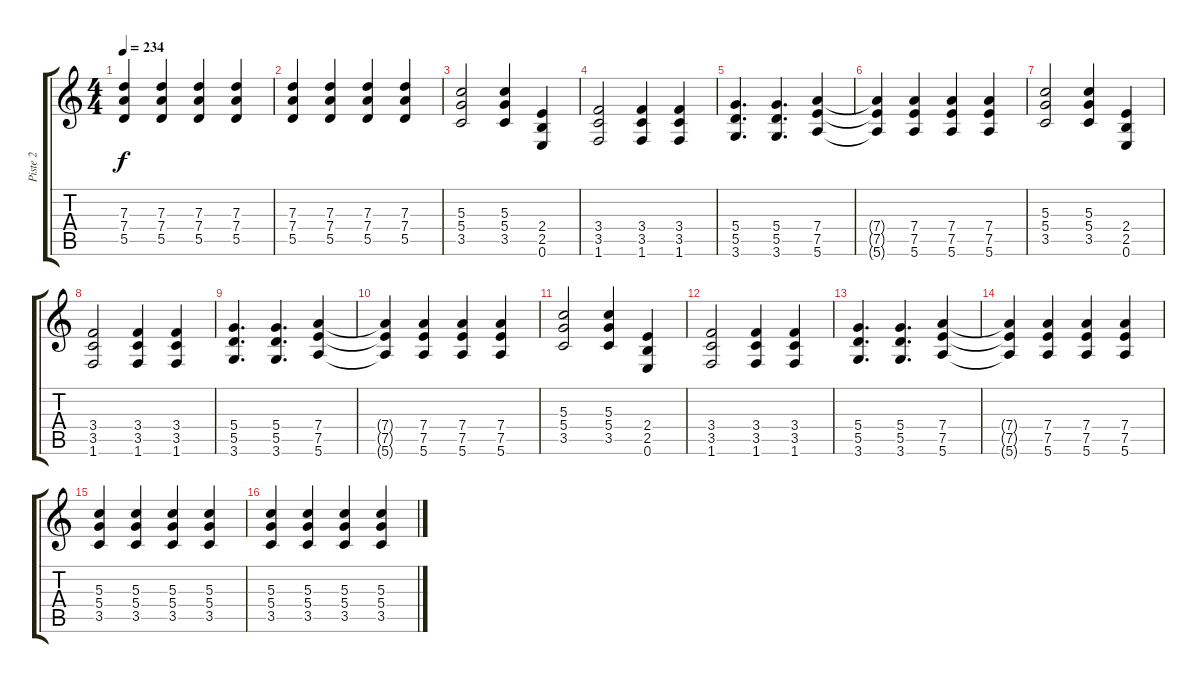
\track ("Piste 2" "Piste 2") {instrument distortionguitar}
\staff {score tabs}
\tuning (E4 B3 G3 D3 A2 E2) {hide}
\ts (4 4)
\tempo 234
\clef g2
\ks c
(7.3 7.4 5.5).4{dy f} (7.3 7.4 5.5).4 (7.3 7.4 5.5).4 (7.3 7.4 5.5).4 |
(7.3 7.4 5.5).4 (7.3 7.4 5.5).4 (7.3 7.4 5.5).4 (7.3 7.4 5.5).4 |
(5.3 5.4 3.5).2 (5.3 5.4 3.5).4 (2.4 2.5 0.6).4 |
(3.4 3.5 1.6).2 (3.4 3.5 1.6).4 (3.4 3.5 1.6).4 |
(5.4 5.5 3.6).4{d} (5.4 5.5 3.6).4{d} (7.4 7.5 5.6).4 |
(7.4{t} 7.5{t} 5.6{t}).4 (7.4 7.5 5.6).4 (7.4 7.5 5.6).4 (7.4 7.5 5.6).4 |
(5.3 5.4 3.5).2 (5.3 5.4 3.5).4 (2.4 2.5 0.6).4 |
(3.4 3.5 1.6).2 (3.4 3.5 1.6).4 (3.4 3.5 1.6).4 |
(5.4 5.5 3.6).4{d} (5.4 5.5 3.6).4{d} (7.4 7.5 5.6).4 |
(7.4{t} 7.5{t} 5.6{t}).4 (7.4 7.5 5.6).4 (7.4 7.5 5.6).4 (7.4 7.5 5.6).4 |
(5.3 5.4 3.5).2 (5.3 5.4 3.5).4 (2.4 2.5 0.6).4 |
(3.4 3.5 1.6).2 (3.4 3.5 1.6).4 (3.4 3.5 1.6).4 |
(5.4 5.5 3.6).4{d} (5.4 5.5 3.6).4{d} (7.4 7.5 5.6).4 |
(7.4{t} 7.5{t} 5.6{t}).4 (7.4 7.5 5.6).4 (7.4 7.5 5.6).4 (7.4 7.5 5.6).4 |
(5.3 5.4 3.5).4 (5.3 5.4 3.5).4 (5.3 5.4 3.5).4 (5.3 5.4 3.5).4 |
(5.3 5.4 3.5).4 (5.3 5.4 3.5).4 (5.3 5.4 3.5).4 (5.3 5.4 3.5).4
